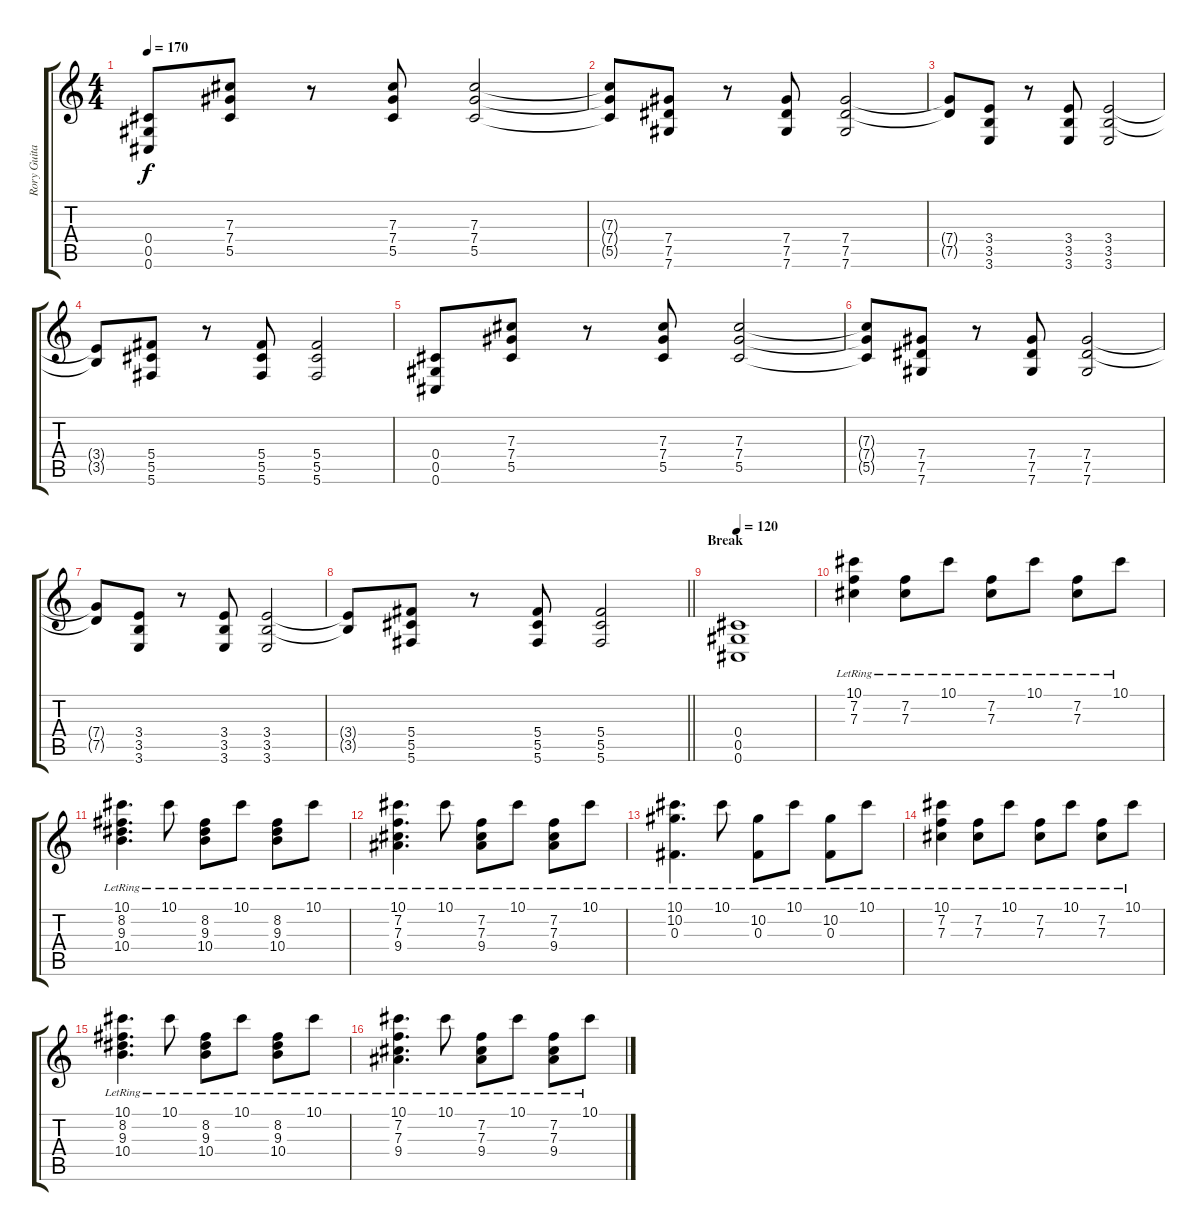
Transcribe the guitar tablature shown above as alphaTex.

\track ("Rory Guitar 1" "Rory Guita") {instrument distortionguitar}
\staff {score tabs}
\tuning (Eb4 Bb3 Gb3 Db3 Ab2 Db2) {hide}
\ts (4 4)
\tempo 170
\clef g2
\ks c
(0.4 0.5 0.6).8{dy f} (7.3 7.4 5.5).8 r.8 (7.3 7.4 5.5).8 (7.3 7.4 5.5).2 |
(7.3{t} 7.4{t} 5.5{t}).8 (7.4 7.5 7.6).8 r.8 (7.4 7.5 7.6).8 (7.4 7.5 7.6).2 |
(7.4{t} 7.5{t}).8 (3.4 3.5 3.6).8 r.8 (3.4 3.5 3.6).8 (3.4 3.5 3.6).2 |
(3.4{t} 3.5{t}).8 (5.4 5.5 5.6).8 r.8 (5.4 5.5 5.6).8 (5.4 5.5 5.6).2 |
(0.4 0.5 0.6).8 (7.3 7.4 5.5).8 r.8 (7.3 7.4 5.5).8 (7.3 7.4 5.5).2 |
(7.3{t} 7.4{t} 5.5{t}).8 (7.4 7.5 7.6).8 r.8 (7.4 7.5 7.6).8 (7.4 7.5 7.6).2 |
(7.4{t} 7.5{t}).8 (3.4 3.5 3.6).8 r.8 (3.4 3.5 3.6).8 (3.4 3.5 3.6).2 |
\barLineRight lightlight
(3.4{t} 3.5{t}).8 (5.4 5.5 5.6).8 r.8 (5.4 5.5 5.6).8 (5.4 5.5 5.6).2 |
\section ("" "Break")
\tempo 120
(0.4 0.5 0.6).1 |
(10.1{lr} 7.2{lr} 7.3{lr}).4{instrument electricguitarclean} (7.2{lr} 7.3{lr}).8 10.1{lr}.8 (7.2{lr} 7.3{lr}).8 10.1{lr}.8 (7.2{lr} 7.3{lr}).8 10.1{lr}.8 |
(10.1{lr} 8.2{lr} 9.3{lr} 10.4{lr}).4{d instrument electricguitarclean} 10.1{lr}.8 (8.2{lr} 9.3{lr} 10.4{lr}).8 10.1{lr}.8 (8.2{lr} 9.3{lr} 10.4{lr}).8 10.1{lr}.8 |
(10.1{lr} 7.2{lr} 7.3{lr} 9.4{lr}).4{d instrument electricguitarclean} 10.1{lr}.8 (7.2{lr} 7.3{lr} 9.4{lr}).8 10.1{lr}.8 (7.2{lr} 7.3{lr} 9.4{lr}).8 10.1{lr}.8 |
(10.1{lr} 10.2{lr} 0.3{lr}).4{d instrument electricguitarclean} 10.1{lr}.8 (10.2{lr} 0.3{lr}).8 10.1{lr}.8 (10.2{lr} 0.3{lr}).8 10.1{lr}.8 |
(10.1{lr} 7.2{lr} 7.3{lr}).4{instrument electricguitarclean} (7.2{lr} 7.3{lr}).8 10.1{lr}.8 (7.2{lr} 7.3{lr}).8 10.1{lr}.8 (7.2{lr} 7.3{lr}).8 10.1{lr}.8 |
(10.1{lr} 8.2{lr} 9.3{lr} 10.4{lr}).4{d instrument electricguitarclean} 10.1{lr}.8 (8.2{lr} 9.3{lr} 10.4{lr}).8 10.1{lr}.8 (8.2{lr} 9.3{lr} 10.4{lr}).8 10.1{lr}.8 |
(10.1{lr} 7.2{lr} 7.3{lr} 9.4{lr}).4{d instrument electricguitarclean} 10.1{lr}.8 (7.2{lr} 7.3{lr} 9.4{lr}).8 10.1{lr}.8 (7.2{lr} 7.3{lr} 9.4{lr}).8 10.1{lr}.8
